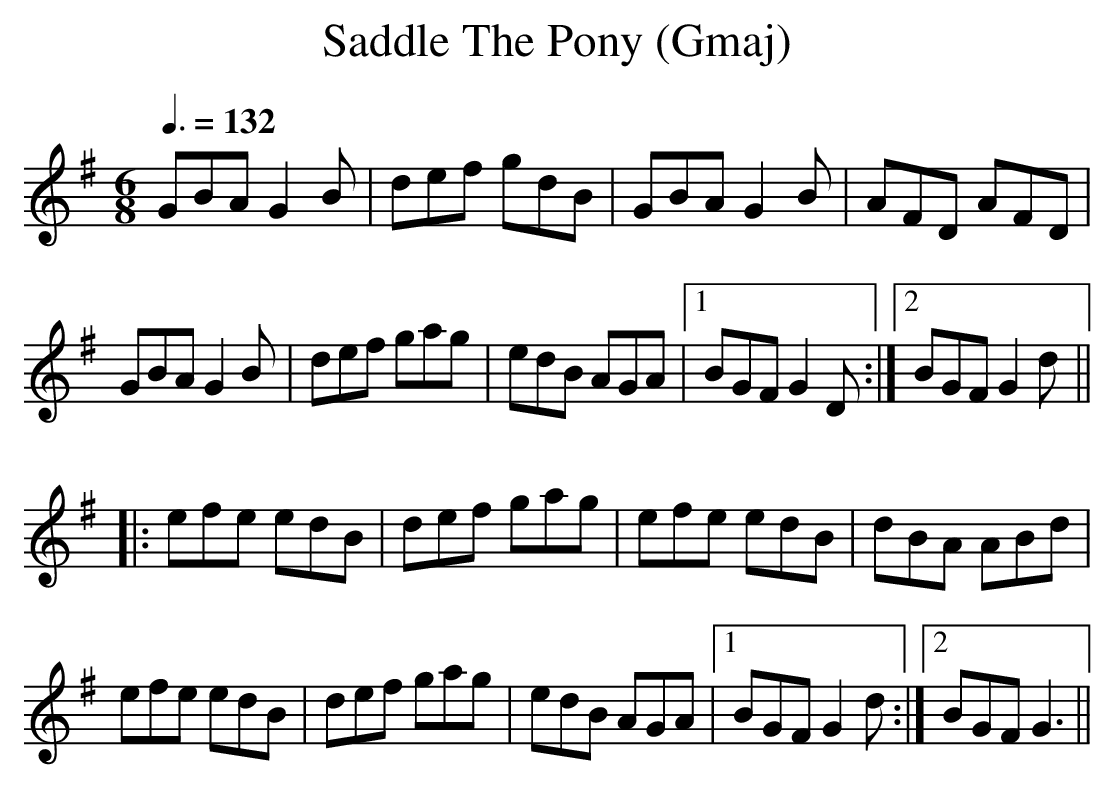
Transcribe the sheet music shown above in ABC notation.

X:1
T:Saddle The Pony (Gmaj)
Q:3/8=132
M:6/8
L:1/8
K:Gmaj
GBA G2B|def gdB|GBA G2B|AFD AFD|
GBA G2B|def gag|edB AGA|1BGF G2D:|2BGF G2d||
|:efe edB|def gag|efe edB|dBA ABd|
efe edB|def gag|edB AGA|1BGF G2d:|2BGF G3||
